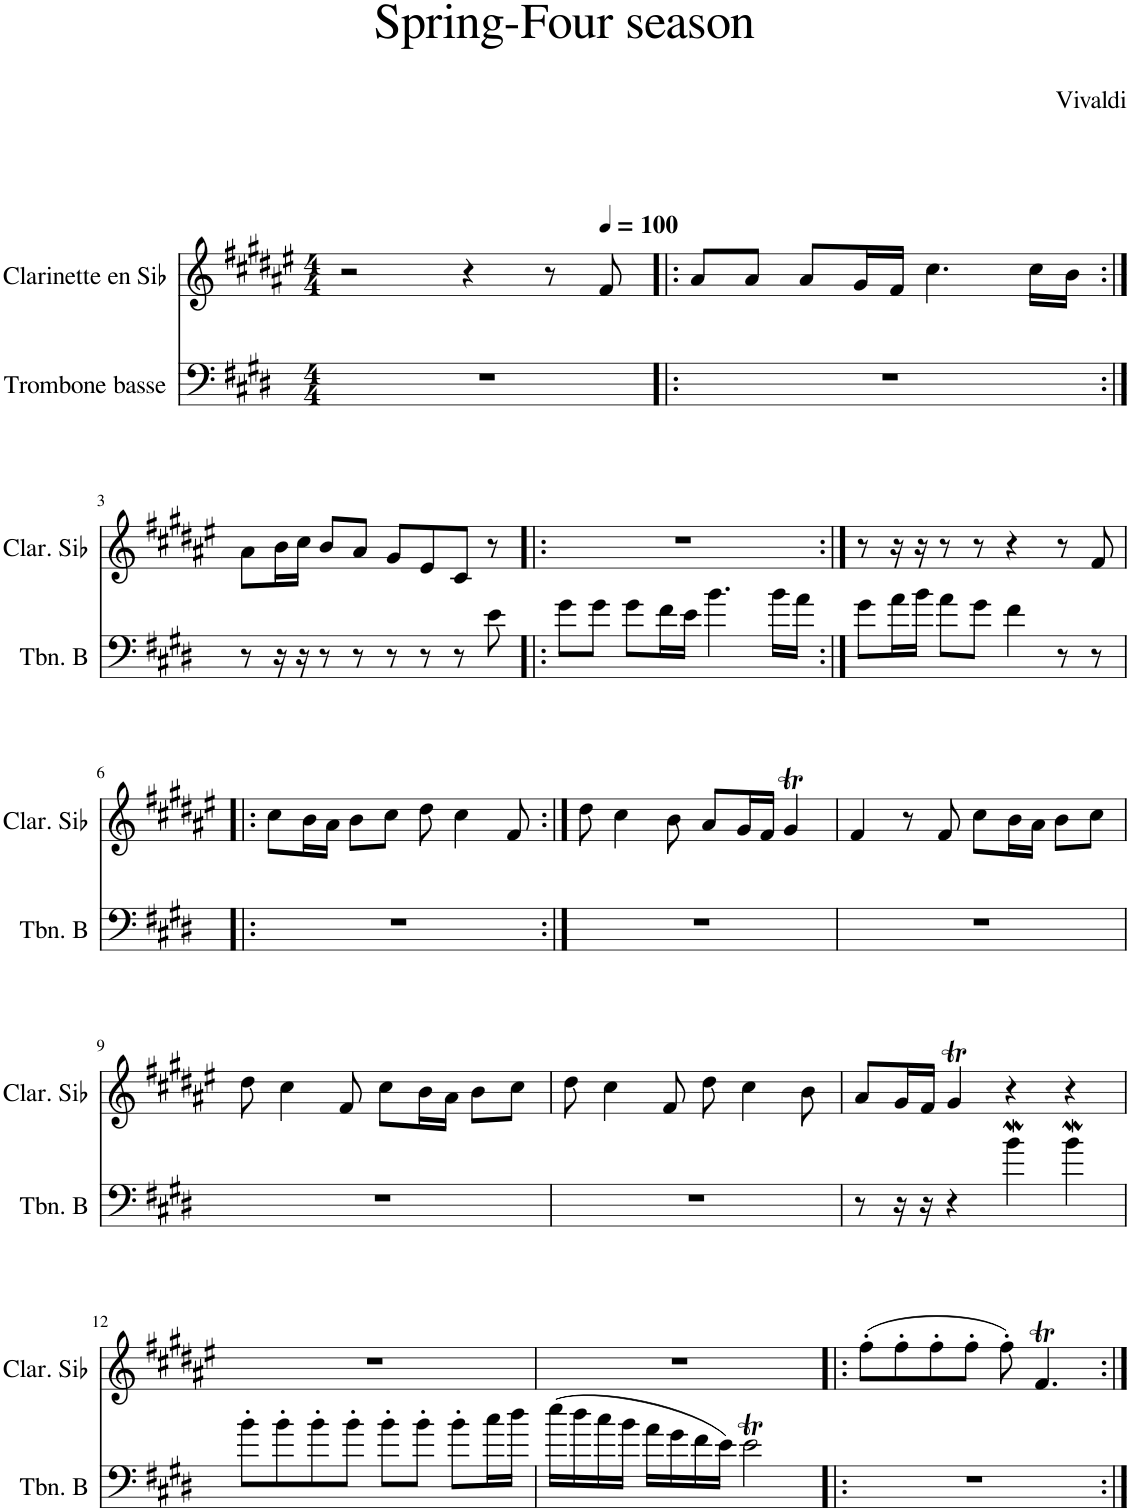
**kern	**kern
*part2	*part1
*staff2	*staff1
*I"Trombone basse	*I"Clarinette en Sib
*I'Tbn. B	*I'Clar. Sib
*clefF4	*clefG2
*	*Trd1c2
*k[f#c#g#d#]	*k[f#c#g#d#a#e#]
*M4/4	*M4/4
=1	=1
1r	2r
.	4r
.	8r
*	*MM100
.	8f#/
=2!|:	=2!|:
1r	8a#/L
.	8a#/J
.	8a#/L
.	16g#/L
.	16f#/JJ
.	4.cc#\
.	16cc#\LL
.	16b\JJ
!!LO:LB:g=z
=3:|!	=3:|!
8r	8a#\L
16r	16b\L
16r	16cc#\JJ
8r	8b/L
8r	8a#/J
8r	8g#/L
8r	8e#/
8r	8c#/J
8e\	8r
=4!|:	=4!|:
8g#\L	1r
8g#\J	.
8g#\L	.
16f#\L	.
16e\JJ	.
4.b\	.
16b\LL	.
16a\JJ	.
=5:|!	=5:|!
8g#\L	8r
16a\L	16r
16b\JJ	16r
8a\L	8r
8g#\J	8r
4f#\	4r
8r	8r
8r	8f#/
!!LO:LB:g=z
=6!|:	=6!|:
1r	8cc#\L
.	16b\L
.	16a#\JJ
.	8b\L
.	8cc#\J
.	8dd#\
.	4cc#\
.	8f#/
=7:|!	=7:|!
1r	8dd#\
.	4cc#\
.	8b\
.	8a#/L
.	16g#/L
.	16f#/JJ
.	4g#T/
=8	=8
1r	4f#/
.	8r
.	8f#/
.	8cc#\L
.	16b\L
.	16a#\JJ
.	8b\L
.	8cc#\J
!!LO:LB:g=z
=9	=9
1r	8dd#\
.	4cc#\
.	8f#/
.	8cc#\L
.	16b\L
.	16a#\JJ
.	8b\L
.	8cc#\J
=10	=10
1r	8dd#\
.	4cc#\
.	8f#/
.	8dd#\
.	4cc#\
.	8b\
=11	=11
8r	8a#/L
16r	16g#/L
16r	16f#/JJ
4r	4g#T/
4bW\	4r
4bW\	4r
!!LO:LB:g=z
=12	=12
8b'\L	1r
8b'\	.
8b'\	.
8b'\J	.
8b'\L	.
8b'\J	.
8b'\L	.
16cc#\L	.
16dd#\JJ	.
=13	=13
(16ee\LL	1r
16dd#\	.
16cc#\	.
16b\JJ	.
16a\LL	.
16g#\	.
16f#\	.
16e\JJ)	.
2eT\	.
=14!|:	=14!|:
1r	(8ff#'\L
.	8ff#'\
.	8ff#'\
.	8ff#'\J
.	8ff#'\)
.	4.f#T/
=:|!	=:|!
*-	*-
